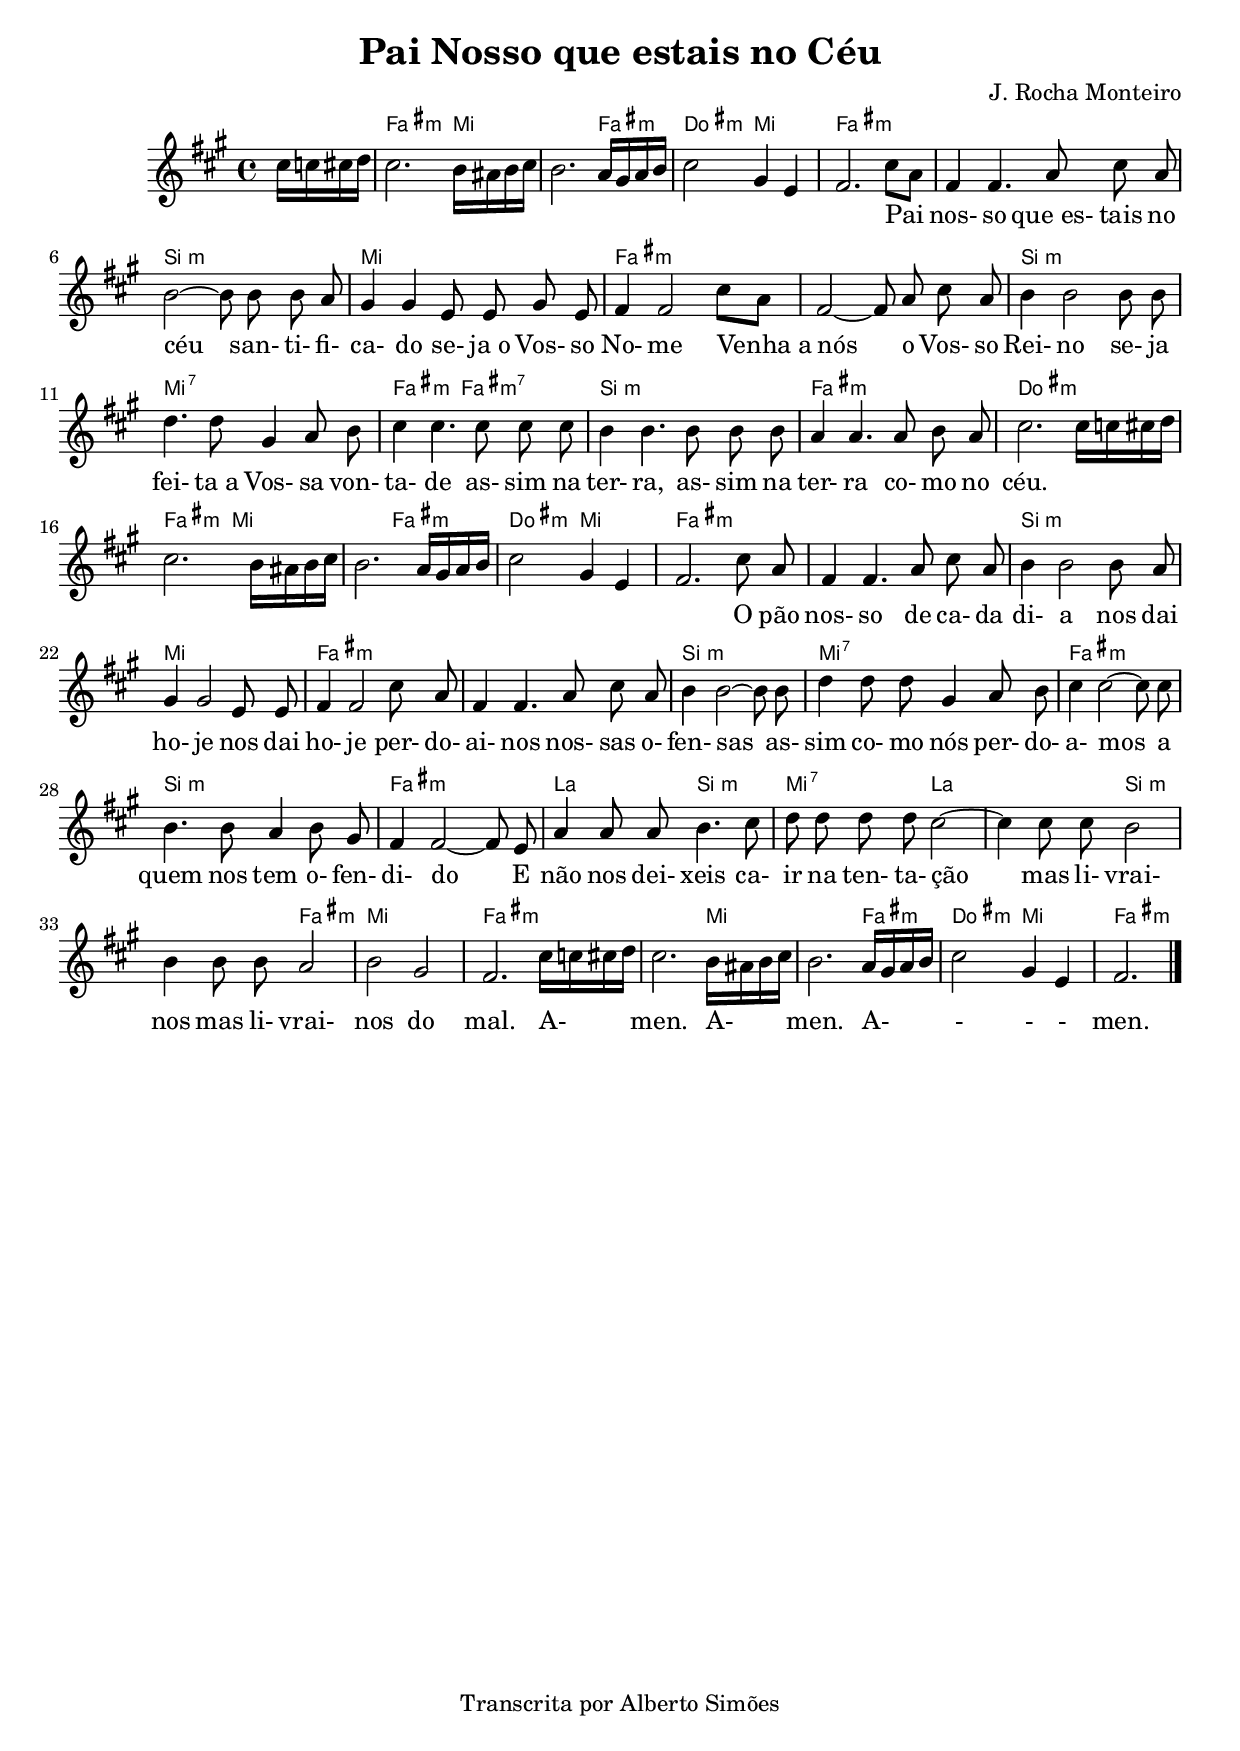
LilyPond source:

\version "2.14.0"

\header {
  title = "Pai Nosso que estais no Céu"
  
  composer = "J. Rocha Monteiro"
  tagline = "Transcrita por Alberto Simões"

  ocasioes = "painosso"
  seccao   = "painosso"

}

melody = \relative c'' {
  \time 4/4
  \key a \major  % e
  \autoBeamOff

  \partial 4 cis16[ c cis d] |
  cis2. b16[ ais b cis] |
  b2. a16[ gis a b] |
  cis2 gis4 e |
  fis2. \bar ":" cis'8[ a] |
  fis4 fis4. a8 cis a |

  b2 ~ b8 b b a |
  gis4 gis e8 e gis e |
  fis4 fis2 cis'8[ a] |
  fis2 ~ fis8 a cis a |
  b4 b2 b8 b8 |
  
  d4. d8 gis,4 a8 b |
  cis4 cis4. cis8 cis cis |
  b4 b4. b8 b b |
  a4 a4. a8 b a |
  cis2. \bar":" cis16[ c cis d] |

  cis2. b16[ ais b cis] |
  b2. a16[ gis a b] |
  cis2 gis4 e |

  fis2. \bar":" cis'8 a |
  fis4 fis4. a8 cis a|
  b4 b2 b8 a|
  gis4 gis2 e8 e |

  fis4 fis2 cis'8 a |
  fis4 fis4. a8 cis a |
  b4 b2~b8 b|
  d4 d8 d gis,4 a8 b | 
  cis4 cis2 ~ cis8 cis |

  b4. b8 a4 b8 gis | 
  fis4 fis2~fis8 e|
  a4 a8 a b4. cis8|
  d d d d cis2 ~ |

  cis4 cis8 cis b2 |
  b4 b8 b a2 |
  b2 gis| 
  fis2. \bar ":"  cis'16[ c cis d] |

  cis2. b16[ ais b cis] |
  b2. a16[ gis a b] |
  cis2 gis4 e |

  fis2.
  \bar "|."
}


text = \lyricmode {
  \repeat unfold 9 { \skip 1 }
  Pai nos- so que_es- tais no céu
  san- ti- fi- ca- do se- ja_o Vos- so No- me
  Venha_a nós o Vos- so Rei- no 
  se- ja fei- ta_a Vos- sa von- ta- de
  as- sim na ter- ra,
  as- sim na ter- ra
  co- mo no céu.
  \repeat unfold 9 { \skip 1 }
  O pão nos- so de ca- da di- a nos dai ho- je nos dai ho- je
  per- do- ai- nos nos- sas o- fen- sas
  as- sim co- mo nós per- do- a- mos
  a quem nos tem o- fen- di- do
  E não nos dei- xeis ca- ir na ten- ta- ção
  mas li- vrai- nos
  mas li- vrai- nos do mal.
  A- men.
  A- men. A- - - - men.
}




\score {
  <<
    \chords {
  \override ChordName #'font-size = #-1
      \italianChords
      s4 fis2.:m e1 fis4:m cis2:m e2 fis\breve:m
      b1:m e fis\breve:m b1:m
      e:7 fis2:m fis:m7 b1:m fis:m cis1:m
      fis2:m e1 fis2:m cis2:m e2 fis\breve:m b1:m
      e1 fis\breve:m b1:m e:7
      fis:m b:m fis:m a2 b:m e:7 a1
      b:m fis2:m e1 fis1..:m
      e1 fis4:m cis2:m e fis2.:m
    }
    \new Voice = "mel" \melody    
    \new Lyrics \lyricsto mel \text
  >>
  \layout {
    \context {
      \Staff \RemoveEmptyStaves 
      \override VerticalAxisGroup #'remove-first = ##t
    }
  }
  \midi {
    \context {
      \Score
      tempoWholesPerMinute = #(ly:make-moment 100 4)
    }
  }
}


